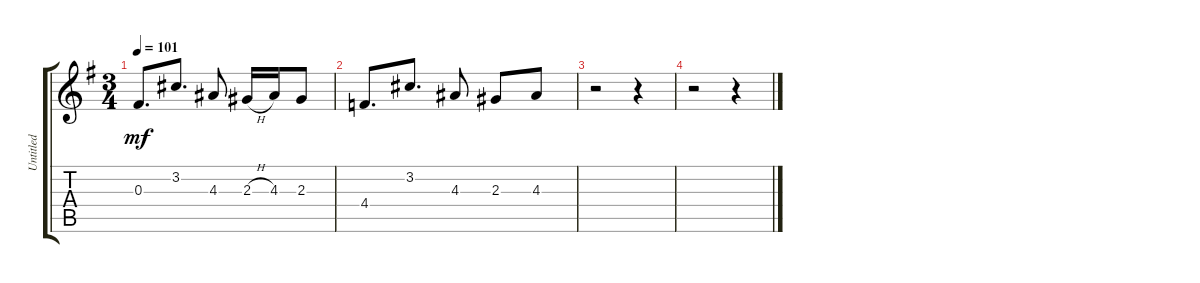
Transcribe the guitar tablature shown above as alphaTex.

\track ("Untitled" "Untitled") {instrument overdrivenguitar}
\staff {score tabs}
\tuning (Eb4 Bb3 Gb3 Db3 Ab2 Db2) {hide}
\ts (3 4)
\tempo 101
\clef g2
\ks g
0.3.8{d dy mf} 3.2.8{d} 4.3.8 2.3{h}.16 4.3.16 2.3.8 |
4.4.8{d} 3.2.8{d} 4.3.8 2.3.8 4.3.8 |
r.2 r.4 |
r.2 r.4
